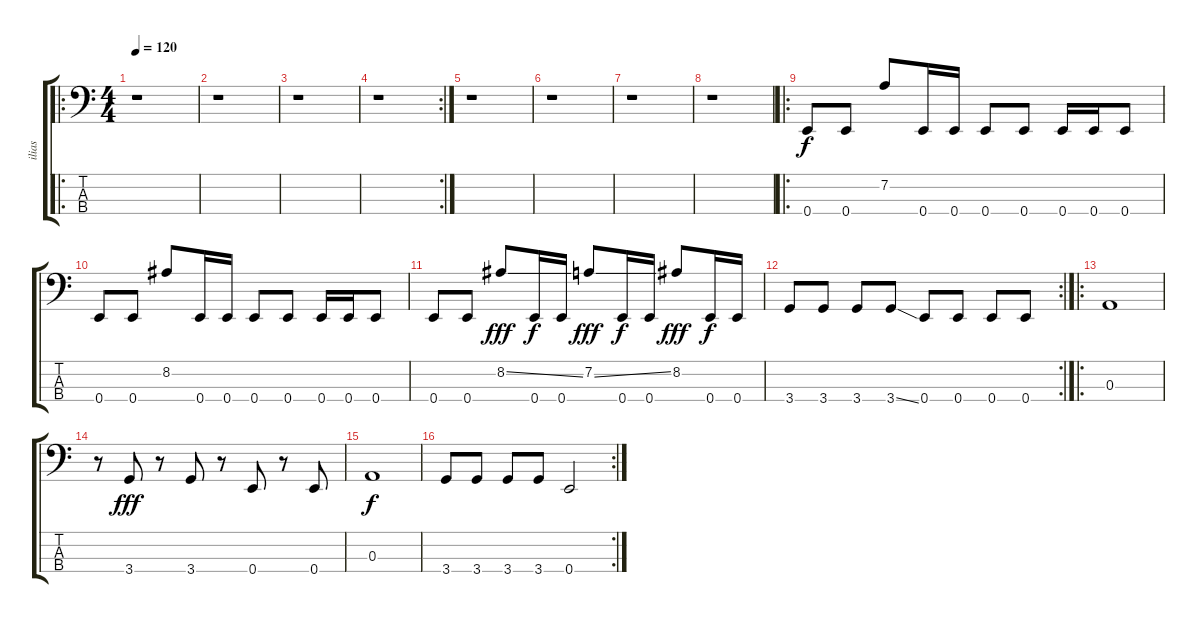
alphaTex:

\track ("ilias" "ilias") {instrument electricbasspick}
\staff {score tabs}
\tuning (G2 D2 A1 E1) {hide}
\ro
\ts (4 4)
\tempo 120
\clef f4
\ks c
r.1{dy f instrument electricbasspick} |
r.1 |
r.1 |
\rc 2
r.1 |
r.1 |
r.1 |
r.1 |
r.1 |
\ro
0.4.8 0.4.8 7.2.8 0.4.16 0.4.16 0.4.8 0.4.8 0.4.16 0.4.16 0.4.8 |
0.4.8 0.4.8 8.2.8 0.4.16 0.4.16 0.4.8 0.4.8 0.4.16 0.4.16 0.4.8 |
0.4.8 0.4.8 8.2{ss}.8{dy fff} 0.4.16{dy f} 0.4.16 7.2{ss}.8{dy fff} 0.4.16{dy f} 0.4.16 8.2.8{dy fff} 0.4.16{dy f} 0.4.16 |
\rc 2
3.4.8 3.4.8 3.4.8 3.4{ss}.8 0.4.8 0.4.8 0.4.8 0.4.8 |
\ro
0.3.1 |
r.8 3.4.8{dy fff} r.8 3.4.8 r.8 0.4.8 r.8 0.4.8 |
0.3.1{dy f} |
\rc 2
3.4.8 3.4.8 3.4.8 3.4.8 0.4.2
